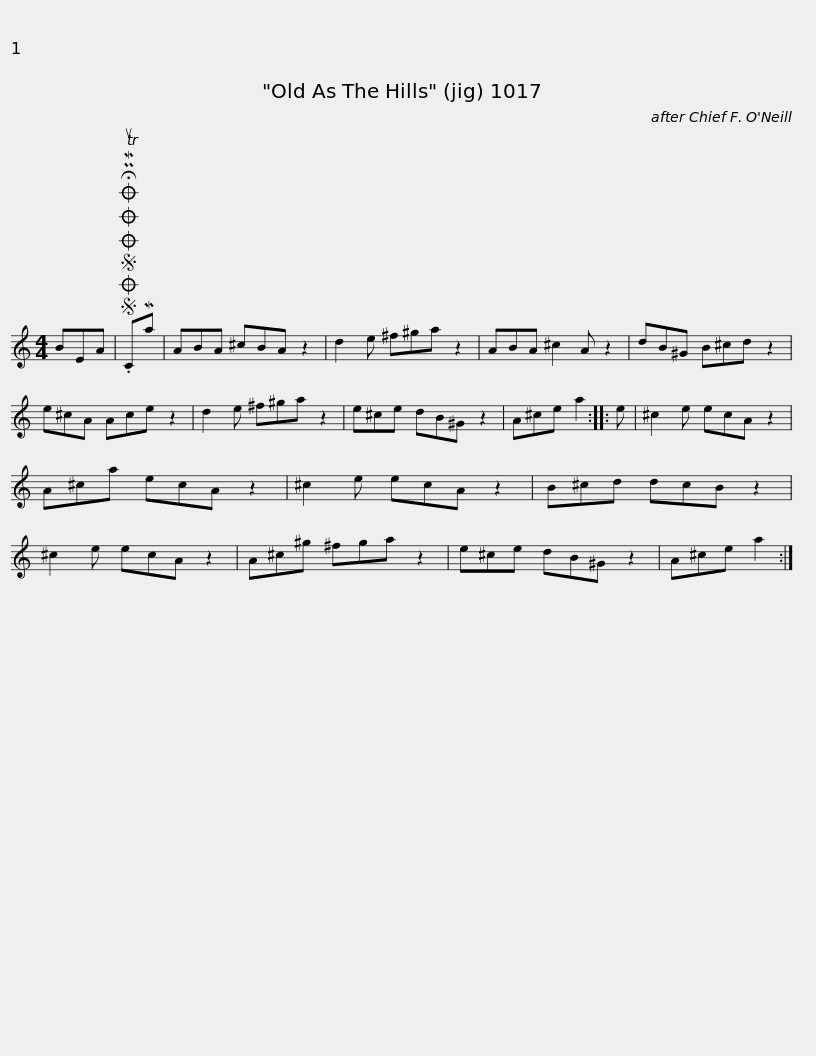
X:1
L:1/8
M:4/4
I:linebreak $
K:C
V:1 treble
V:1
 BEA |SOSOOO .!fermata!PMTuCMa | ABA ^cBA z2 | d2 e ^f^ga z2 | ABA ^c2 A z2 | %5
 dB^G B^cd z2 | e^cA Ace z2 |$ d2 e ^f^ga z2 | e^ce dB^G z2 | A^ce a2 :: %10
 e | ^c2 e ecA z2 | A^ca ecA z2 | ^c2 e ecA z2 |$ B^cd dcB z2 | %15
 ^c2 e ecA z2 | A^c^g ^fga z2 | e^ce dB^G z2 | A^ce a2 :| %19
